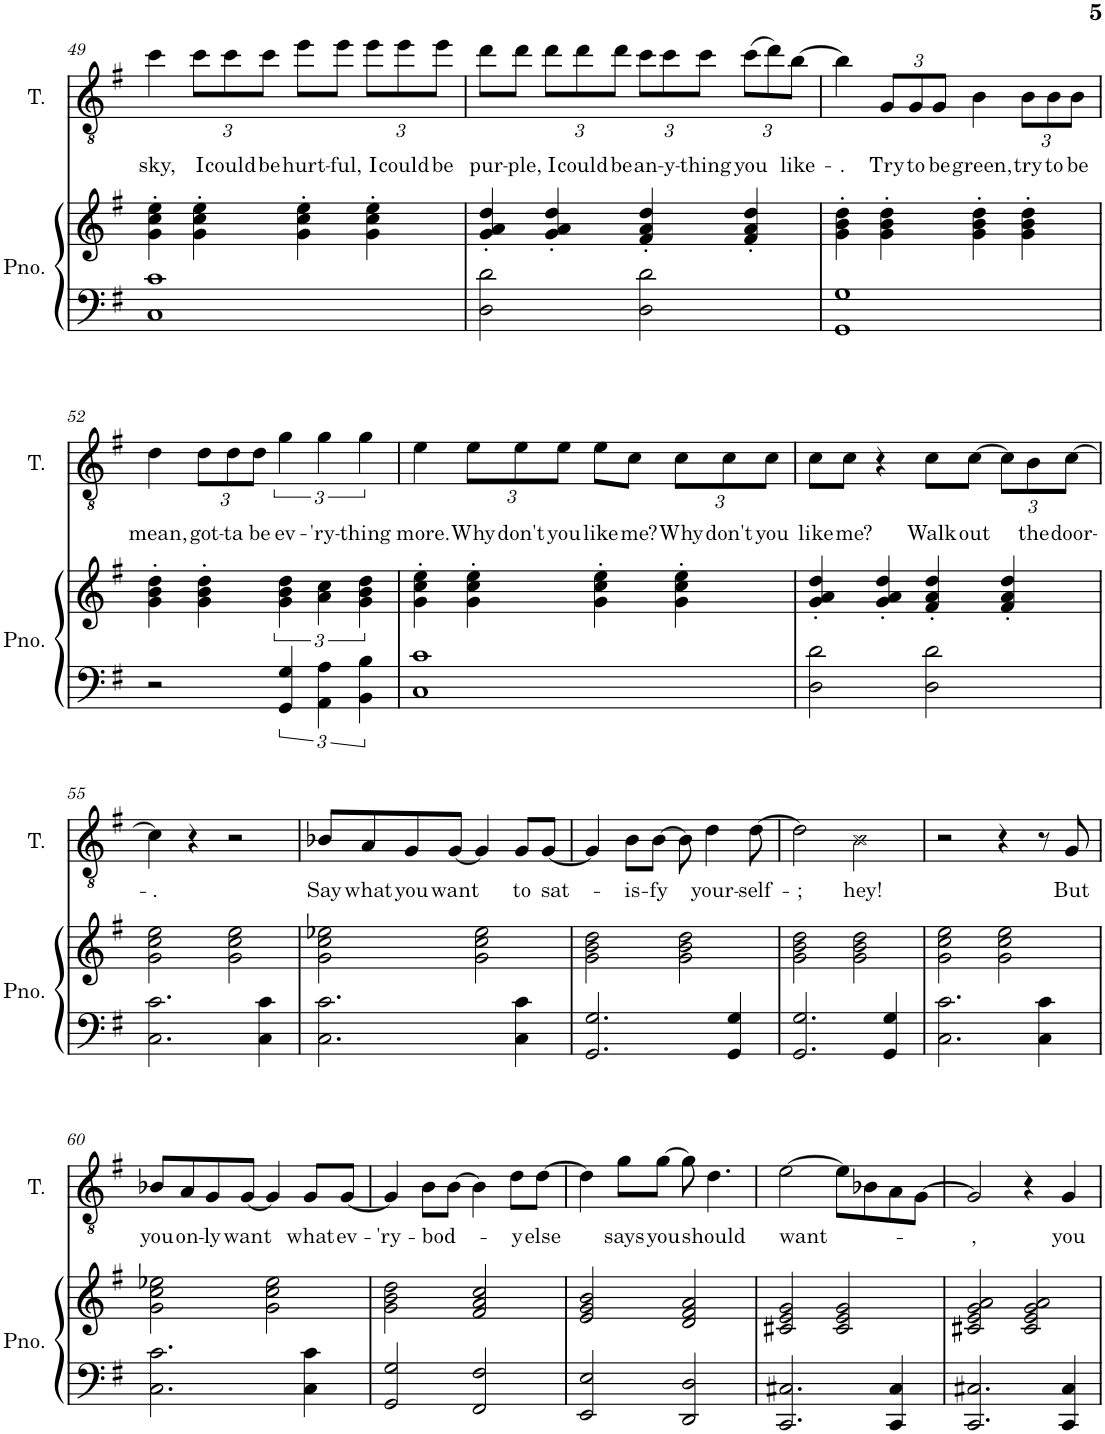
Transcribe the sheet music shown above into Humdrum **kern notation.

**kern	**kern	**kern	**text
*part2	*part2	*part1	*part1
*staff3	*staff2	*staff1	*staff1
*I"Piano	*	*I"Tenor	*
*I'Pno.	*	*I'T.	*
!!LO:PB:g=z
*clefF4	*clefG2	*clefGv2	*
*k[f#]	*k[f#]	*k[f#]	*
*M4/4	*M4/4	*M4/4	*
=49	=49	=49	=49
!	!	!	!LO:LY:b
1C 1c	4g\' 4cc\' 4ee\'	4cc\	sky,
*	*	*Xbrackettup	*
!	!	!	!LO:LY:b
.	4g\' 4cc\' 4ee\'	12cc\L	I
!	!	!	!LO:LY:b
.	.	12cc\	could
!	!	!	!LO:LY:b
.	.	12cc\J	be
!	!	!	!LO:LY:b
.	4g\' 4cc\' 4ee\'	8ee\L	hurt-
!	!	!	!LO:LY:b
.	.	8ee\J	-ful,
!	!	!	!LO:LY:b
.	4g\' 4cc\' 4ee\'	12ee\L	I
!	!	!	!LO:LY:b
.	.	12ee\	could
!	!	!	!LO:LY:b
.	.	12ee\J	be
=50	=50	=50	=50
!	!	!	!LO:LY:b
2D\ 2d\	4g/' 4a/' 4dd/'	8dd\L	pur-
!	!	!	!LO:LY:b
.	.	8dd\J	-ple,
!	!	!	!LO:LY:b
.	4g/' 4a/' 4dd/'	12dd\L	I
!	!	!	!LO:LY:b
.	.	12dd\	could
!	!	!	!LO:LY:b
.	.	12dd\J	be
!	!	!	!LO:LY:b
2D\ 2d\	4f#/' 4a/' 4dd/'	12cc\L	an-
!	!	!	!LO:LY:b
.	.	12cc\	-y-
!	!	!	!LO:LY:b
.	.	12cc\J	-thing
!	!	!	!LO:LY:b
.	4f#/' 4a/' 4dd/'	(12cc\L	you
.	.	12dd\)	.
!	!	!	!LO:LY:b
.	.	[12b\J	like-
=51	=51	=51	=51
!	!	!	!LO:LY:b
1GG 1G	4g\' 4b\' 4dd\'	4b\]	-.
!	!	!	!LO:LY:b
.	4g\' 4b\' 4dd\'	12G/L	Try
!	!	!	!LO:LY:b
.	.	12G/	to
!	!	!	!LO:LY:b
.	.	12G/J	be
!	!	!	!LO:LY:b
.	4g\' 4b\' 4dd\'	4B\	green,
!	!	!	!LO:LY:b
.	4g\' 4b\' 4dd\'	12B\L	try
!	!	!	!LO:LY:b
.	.	12B\	to
!	!	!	!LO:LY:b
.	.	12B\J	be
!!LO:LB:g=z
=52	=52	=52	=52
!	!	!	!LO:LY:b
2r	4g\' 4b\' 4dd\'	4d\	mean,
!	!	!	!LO:LY:b
.	4g\' 4b\' 4dd\'	12d\L	got-
!	!	!	!LO:LY:b
.	.	12d\	-ta
!	!	!	!LO:LY:b
.	.	12d\J	be
*	*	*brackettup	*
!	!	!	!LO:LY:b
6GG/ 6G/	6g\ 6b\ 6dd\	6g\	ev-
!	!	!	!LO:LY:b
6AA\ 6A\	6a\ 6cc\	6g\	-'ry-
!	!	!	!LO:LY:b
6BB\ 6B\	6g\ 6b\ 6dd\	6g\	-thing
=53	=53	=53	=53
!	!	!	!LO:LY:b
1C 1c	4g\' 4cc\' 4ee\'	4e\	more.
*	*	*Xbrackettup	*
!	!	!	!LO:LY:b
.	4g\' 4cc\' 4ee\'	12e\L	Why
!	!	!	!LO:LY:b
.	.	12e\	don't
!	!	!	!LO:LY:b
.	.	12e\J	you
!	!	!	!LO:LY:b
.	4g\' 4cc\' 4ee\'	8e\L	like
!	!	!	!LO:LY:b
.	.	8c\J	me?
!	!	!	!LO:LY:b
.	4g\' 4cc\' 4ee\'	12c\L	Why
!	!	!	!LO:LY:b
.	.	12c\	don't
!	!	!	!LO:LY:b
.	.	12c\J	you
=54	=54	=54	=54
!	!	!	!LO:LY:b
2D\ 2d\	4g/' 4a/' 4dd/'	8c\L	like
!	!	!	!LO:LY:b
.	.	8c\J	me?
.	4g/' 4a/' 4dd/'	4r	.
!	!	!	!LO:LY:b
2D\ 2d\	4f#/' 4a/' 4dd/'	8c\L	Walk
!	!	!	!LO:LY:b
.	.	[8c\J	out
.	4f#/' 4a/' 4dd/'	12c\L]	.
!	!	!	!LO:LY:b
.	.	12B\	the
!	!	!	!LO:LY:b
.	.	[12c\J	door-
!!LO:LB:g=z
=55	=55	=55	=55
!	!	!	!LO:LY:b
2.C\ 2.c\	2g\ 2cc\ 2ee\	4c\]	-.
.	.	4r	.
.	2g\ 2cc\ 2ee\	2r	.
4C\ 4c\	.	.	.
=56	=56	=56	=56
!	!	!	!LO:LY:b
2.C\ 2.c\	2g\ 2cc\ 2ee-X\	8B-X/L	Say
!	!	!	!LO:LY:b
.	.	8A/	what
!	!	!	!LO:LY:b
.	.	8G/	you
!	!	!	!LO:LY:b
.	.	[8G/J	want
.	2g\ 2cc\ 2ee-\	4G/]	.
!	!	!	!LO:LY:b
4C\ 4c\	.	8G/L	to
!	!	!	!LO:LY:b
.	.	[8G/J	sat-
=57	=57	=57	=57
2.GG/ 2.G/	2g\ 2b\ 2dd\	4G/]	.
!	!	!	!LO:LY:b
.	.	8B\L	-is-
!	!	!	!LO:LY:b
.	.	[8B\J	-fy
.	2g\ 2b\ 2dd\	8B\]	.
!	!	!	!LO:LY:b
.	.	4d\	your-
4GG/ 4G/	.	.	.
!	!	!	!LO:LY:b
.	.	[8d\	-self-
=58	=58	=58	=58
!	!	!	!LO:LY:b
2.GG/ 2.G/	2g\ 2b\ 2dd\	2d\]	-;
!	!	!	!LO:LY:b
.	2g\ 2b\ 2dd\	2B\	hey!
4GG/ 4G/	.	.	.
=59	=59	=59	=59
2.C\ 2.c\	2g\ 2cc\ 2ee\	2r	.
.	2g\ 2cc\ 2ee\	4r	.
4C\ 4c\	.	8r	.
!	!	!	!LO:LY:b
.	.	8G/	But
!!LO:LB:g=z
=60	=60	=60	=60
!	!	!	!LO:LY:b
2.C\ 2.c\	2g\ 2cc\ 2ee-X\	8B-X/L	you
!	!	!	!LO:LY:b
.	.	8A/	on-
!	!	!	!LO:LY:b
.	.	8G/	-ly
!	!	!	!LO:LY:b
.	.	[8G/J	want
.	2g\ 2cc\ 2ee-\	4G/]	.
!	!	!	!LO:LY:b
4C\ 4c\	.	8G/L	what
!	!	!	!LO:LY:b
.	.	[8G/J	ev-
=61	=61	=61	=61
!	!	!	!LO:LY:b
2GG/ 2G/	2g\ 2b\ 2dd\	4G/]	-'ry-
!	!	!	!LO:LY:b
.	.	8B\L	-bod-
.	.	[8B\J	.
2FF#/ 2F#/	2f#/ 2a/ 2cc/	4B\]	.
!	!	!	!LO:LY:b
.	.	8d\L	-y
!	!	!	!LO:LY:b
.	.	[8d\J	else
=62	=62	=62	=62
2EE/ 2E/	2e/ 2g/ 2b/	4d\]	.
!	!	!	!LO:LY:b
.	.	8g\L	says
!	!	!	!LO:LY:b
.	.	[8g\J	you
2DD/ 2D/	2d/ 2f#/ 2a/	8g\]	.
!	!	!	!LO:LY:b
.	.	4.d\	should
=63	=63	=63	=63
!	!	!	!LO:LY:b
2.CC/ 2.C#X/	2c#X/ 2e/ 2g/	[2e\	want-
.	2c#/ 2e/ 2g/	8e\L]	.
.	.	8B-X\	.
4CC/ 4C#/	.	8A\	.
.	.	[8G\J	.
=64	=64	=64	=64
!	!	!	!LO:LY:b
2.CC/ 2.C#X/	2c#X/ 2e/ 2g/ 2a/	2G/]	-,
.	2c#/ 2e/ 2g/ 2a/	4r	.
!	!	!	!LO:LY:b
4CC/ 4C#/	.	4G/	you
=	=	=	=
*-	*-	*-	*-
